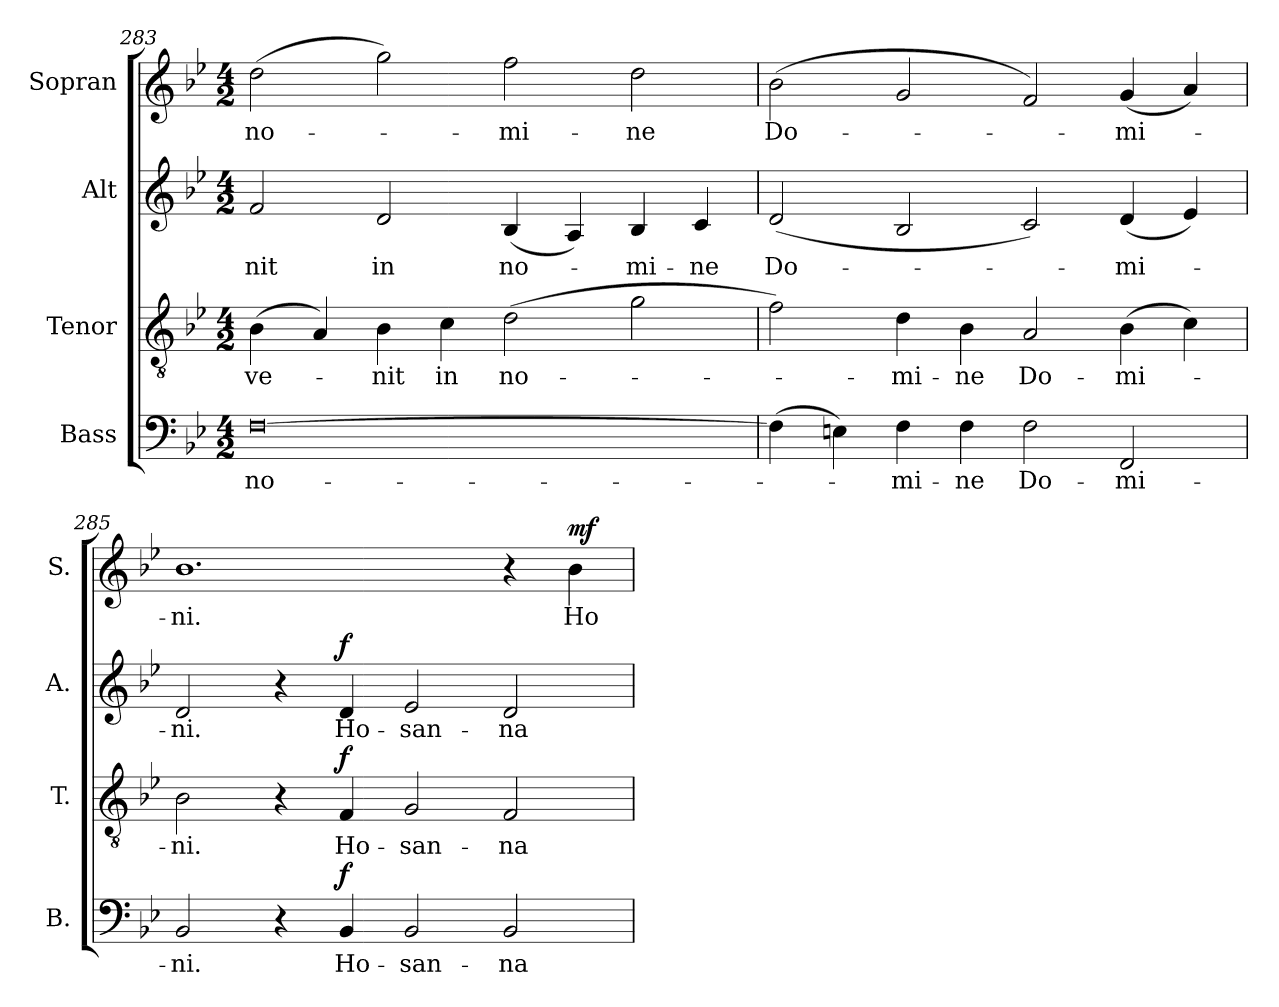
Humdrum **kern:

**kern	**text	**dynam	**kern	**text	**dynam	**kern	**text	**dynam	**kern	**text	**dynam
*part4	*part4	*part4	*part3	*part3	*part3	*part2	*part2	*part2	*part1	*part1	*part1
*staff4	*staff4	*staff4	*staff3	*staff3	*staff3	*staff2	*staff2	*staff2	*staff1	*staff1	*staff1
*I"Bass	*	*	*I"Tenor	*	*	*I"Alt	*	*	*I"Sopran	*	*
*I'B.	*	*	*I'T.	*	*	*I'A.	*	*	*I'S.	*	*
*clefF4	*	*	*clefGv2	*	*	*clefG2	*	*	*clefG2	*	*
*k[b-e-]	*	*	*k[b-e-]	*	*	*k[b-e-]	*	*	*k[b-e-]	*	*
*B-:	*	*	*B-:	*	*	*B-:	*	*	*B-:	*	*
*M4/2	*	*	*M4/2	*	*	*M4/2	*	*	*M4/2	*	*
=283	=283	=283	=283	=283	=283	=283	=283	=283	=283	=283	=283
!	!LO:LY:b	!	!	!LO:LY:b	!	!	!LO:LY:b	!	!	!LO:LY:b	!
[0F	no-	.	(>4B-\	ve-	.	2f/	-nit	.	(>2dd\	no-	.
.	.	.	4A/)	.	.	.	.	.	.	.	.
!	!	!	!	!LO:LY:b	!	!	!LO:LY:b	!	!	!	!
.	.	.	4B-\	-nit	.	2d/	in	.	2gg\)	.	.
!	!	!	!	!LO:LY:b	!	!	!	!	!	!	!
.	.	.	4c\	in	.	.	.	.	.	.	.
!	!	!	!	!LO:LY:b	!	!	!LO:LY:b	!	!	!LO:LY:b	!
.	.	.	(>2d\	no-	.	(<4B-/	no-	.	2ff\	-mi-	.
.	.	.	.	.	.	4A/)	.	.	.	.	.
!	!	!	!	!	!	!	!LO:LY:b	!	!	!LO:LY:b	!
.	.	.	2g\	.	.	4B-/	-mi-	.	2dd\	-ne	.
!	!	!	!	!	!	!	!LO:LY:b	!	!	!	!
.	.	.	.	.	.	4c/	-ne	.	.	.	.
=284	=284	=284	=284	=284	=284	=284	=284	=284	=284	=284	=284
!	!	!	!	!	!	!	!LO:LY:b	!	!	!LO:LY:b	!
(>4F\]	.	.	2f\)	.	.	(<2d/	Do-	.	(>2b-\	Do-	.
4En\)	.	.	.	.	.	.	.	.	.	.	.
!	!LO:LY:b	!	!	!LO:LY:b	!	!	!	!	!	!	!
4F\	-mi-	.	4d\	-mi-	.	2B-/	.	.	2g/	.	.
!	!LO:LY:b	!	!	!LO:LY:b	!	!	!	!	!	!	!
4F\	-ne	.	4B-\	-ne	.	.	.	.	.	.	.
!	!LO:LY:b	!	!	!LO:LY:b	!	!	!	!	!	!	!
2F\	Do-	.	2A/	Do-	.	2c/)	.	.	2f/)	.	.
!	!LO:LY:b	!	!	!LO:LY:b	!	!	!LO:LY:b	!	!	!LO:LY:b	!
2FF/	-mi-	.	(>4B-\	-mi-	.	(<4d/	-mi-	.	(<4g/	-mi-	.
.	.	.	4c\)	.	.	4e-/)	.	.	4a/)	.	.
!!LO:LB:g=z
=285	=285	=285	=285	=285	=285	=285	=285	=285	=285	=285	=285
!	!LO:LY:b	!	!	!LO:LY:b	!	!	!LO:LY:b	!	!	!LO:LY:b	!
2BB-/	-ni.	.	2B-\	-ni.	.	2d/	-ni.	.	1.b-	-ni.	.
4r	.	.	4r	.	.	4r	.	.	.	.	.
!	!LO:LY:b	!LO:DY:a	!	!LO:LY:b	!LO:DY:a	!	!LO:LY:b	!LO:DY:a	!	!	!
4BB-/	Ho-	f	4F/	Ho-	f	4d/	Ho-	f	.	.	.
!	!LO:LY:b	!	!	!LO:LY:b	!	!	!LO:LY:b	!	!	!	!
2BB-/	-san-	.	2G/	-san-	.	2e-/	-san-	.	.	.	.
!	!LO:LY:b	!	!	!LO:LY:b	!	!	!LO:LY:b	!	!	!	!
2BB-/	-na	.	2F/	-na	.	2d/	-na	.	4r	.	.
!	!	!	!	!	!	!	!	!	!	!LO:LY:b	!LO:DY:a
.	.	.	.	.	.	.	.	.	4b-\	Ho-	mf
=	=	=	=	=	=	=	=	=	=	=	=
*-	*-	*-	*-	*-	*-	*-	*-	*-	*-	*-	*-
